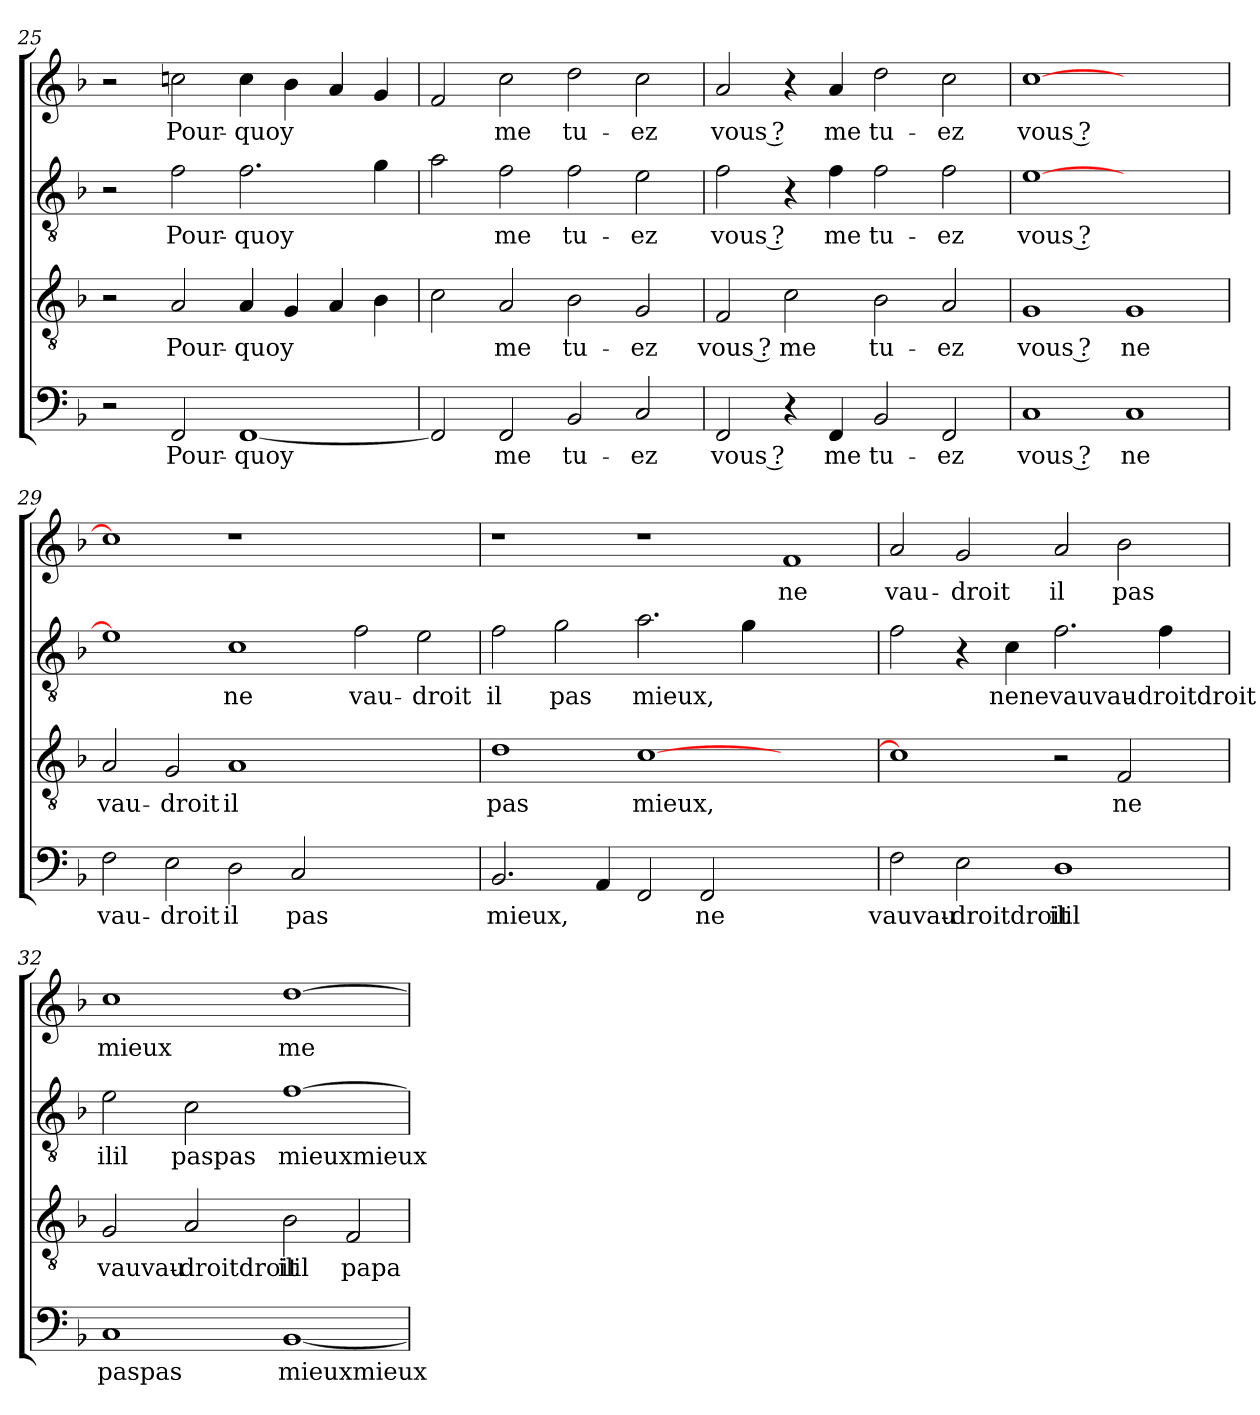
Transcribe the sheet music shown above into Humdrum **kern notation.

**kern	**text	**kern	**text	**kern	**text	**kern	**text
*part4	*part4	*part3	*part3	*part2	*part2	*part1	*part1
*staff4	*staff4	*staff3	*staff3	*staff2	*staff2	*staff1	*staff1
!!LO:LB:g=z
*clefF4	*	*clefGv2	*	*clefGv2	*	*clefG2	*
*k[b-]	*	*k[b-]	*	*k[b-]	*	*k[b-]	*
=25	=25	=25	=25	=25	=25	=25	=25
2r	.	2r	.	2r	.	2r	.
2FF	Pour-	2A	Pour-	2f	Pour-	2ccn	Pour-
[1FF	-quoy	4A	-quoy	2.f	-quoy	4cc	-quoy
.	.	4G	.	.	.	4b-	.
.	.	4A	.	.	.	4a	.
.	.	4B-	.	4g	.	4g	.
=26	=26	=26	=26	=26	=26	=26	=26
2FF]	.	2c	.	2a	.	2f	.
2FF	me	2A	me	2f	me	2cc	me
2BB-	tu-	2B-	tu-	2f	tu-	2dd	tu-
2C	-ez	2G	-ez	2e	-ez	2cc	-ez
=27	=27	=27	=27	=27	=27	=27	=27
2FF	vous ?	2F	vous ?	2f	vous ?	2a	vous ?
4r	.	2c	me	4r	.	4r	.
4FF	me	.	.	4f	me	4a	me
2BB-	tu-	2B-	tu-	2f	tu-	2dd	tu-
2FF	-ez	2A	-ez	2f	-ez	2cc	-ez
=28	=28	=28	=28	=28	=28	=28	=28
1C	vous ?	1G	vous ?	[1e	vous ?	[1cc	vous ?
1C	ne	1G	ne	1ryy	.	1ryy	.
=29	=29	=29	=29	=29	=29	=29	=29
2F	vau-	2A	vau-	1e]	.	1cc]	.
2E	-droit	2G	-droit	.	.	.	.
2D	il	1A	il	1c	ne	1r	.
2C	pas	.	.	.	.	.	.
1ryy	.	1ryy	.	2f	vau-	1ryy	.
.	.	.	.	2e	-droit	.	.
!!LO:PB:g=z
=30	=30	=30	=30	=30	=30	=30	=30
2.BB-	mieux,	1d	pas	2f	il	1r	.
.	.	.	.	2g	pas	.	.
4AA	.	.	.	.	.	.	.
2FF	.	[1c	mieux,	2.a	mieux,	1r	.
2FF	ne	.	.	.	.	.	.
.	.	.	.	4g	.	.	.
1ryy	.	1ryy	.	1ryy	.	1f	ne
=31	=31	=31	=31	=31	=31	=31	=31
2F	vauvau-	1c]	.	2f	.	2a	vau-
2E	-droitdroit	.	.	4r	.	2g	-droit
.	.	.	.	4c	nene	.	.
1D	ilil	2r	.	2.f	vauvau-	2a	il
.	.	2F	ne	.	.	2b-	pas
.	.	.	.	4f	-droitdroit	.	.
=32	=32	=32	=32	=32	=32	=32	=32
1C	paspas	2G	vauvau-	2e	ilil	1cc	mieux
.	.	2A	-droitdroit	2c	paspas	.	.
[1BB-	mieuxmieux	2B-	ilil	[1f	mieuxmieux	[1dd	me
.	.	2F	papa	.	.	.	.
=	=	=	=	=	=	=	=
*-	*-	*-	*-	*-	*-	*-	*-
